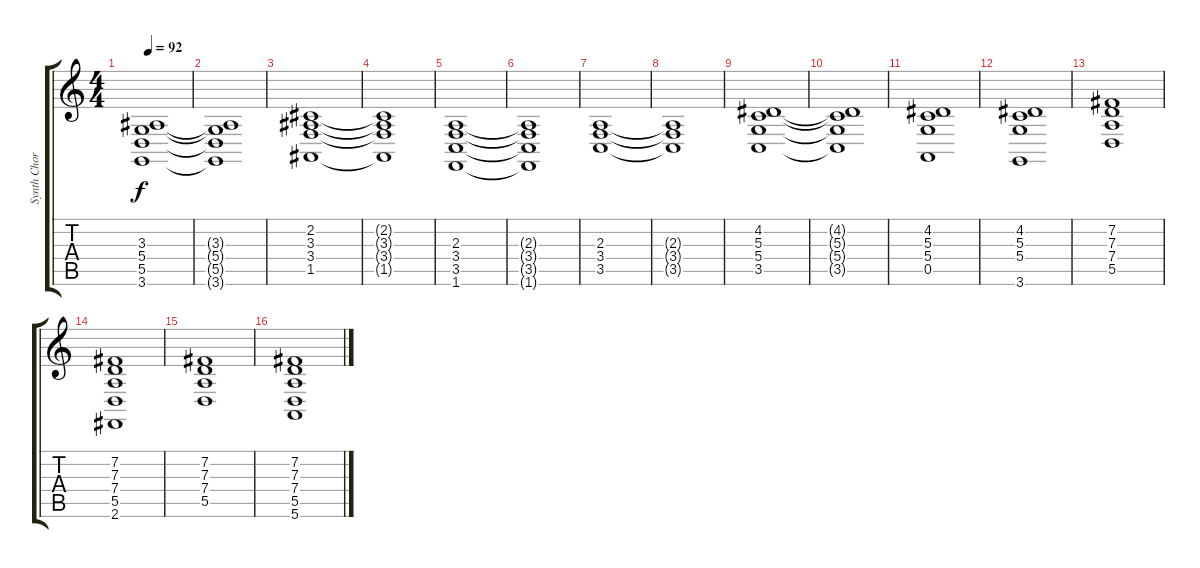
\track ("Synth Chords (Rick Wright)" "Synth Chor") {instrument stringensemble1}
\staff {score tabs}
\tuning (E4 B3 G3 D3 A2 E2) {hide}
\ts (4 4)
\tempo 92
\clef g2
\ks c
(3.3 5.4 5.5 3.6).1{dy f} |
(3.3{t} 5.4{t} 5.5{t} 3.6{t}).1 |
(2.2 3.3 3.4 1.5).1 |
(2.2{t} 3.3{t} 3.4{t} 1.5{t}).1 |
(2.3 3.4 3.5 1.6).1 |
(2.3{t} 3.4{t} 3.5{t} 1.6{t}).1 |
(2.3 3.4 3.5).1 |
(2.3{t} 3.4{t} 3.5{t}).1 |
(4.2 5.3 5.4 3.5).1 |
(4.2{t} 5.3{t} 5.4{t} 3.5{t}).1 |
(4.2 5.3 5.4 0.5).1 |
(4.2 5.3 5.4 3.6).1 |
(7.2 7.3 7.4 5.5).1 |
(7.2 7.3 7.4 5.5 2.6).1 |
(7.2 7.3 7.4 5.5).1 |
(7.2 7.3 7.4 5.5 5.6).1
